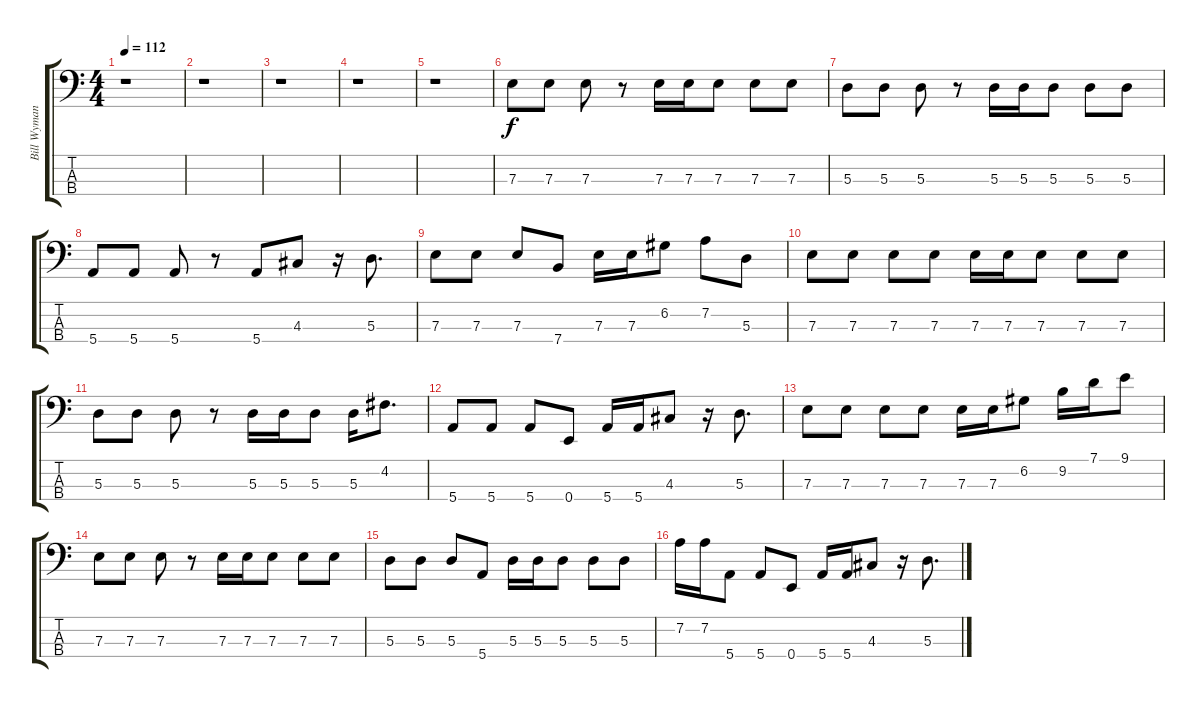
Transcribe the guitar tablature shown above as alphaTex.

\track ("Bill Wyman" "Bill Wyman") {instrument electricbassfinger}
\staff {score tabs}
\tuning (G2 D2 A1 E1) {hide}
\ts (4 4)
\tempo 112
\clef f4
\ks c
r.1{dy f instrument electricbassfinger} |
r.1 |
r.1 |
r.1 |
r.1 |
7.3.8 7.3.8 7.3.8 r.8 7.3.16 7.3.16 7.3.8 7.3.8 7.3.8 |
5.3.8 5.3.8 5.3.8 r.8 5.3.16 5.3.16 5.3.8 5.3.8 5.3.8 |
5.4.8 5.4.8 5.4.8 r.8 5.4.8 4.3.8 r.16 5.3.8{d} |
7.3.8 7.3.8 7.3.8 7.4.8 7.3.16 7.3.16 6.2.8 7.2.8 5.3.8 |
7.3.8 7.3.8 7.3.8 7.3.8 7.3.16 7.3.16 7.3.8 7.3.8 7.3.8 |
5.3.8 5.3.8 5.3.8 r.8 5.3.16 5.3.16 5.3.8 5.3.16 4.2.8{d} |
5.4.8 5.4.8 5.4.8 0.4.8 5.4.16 5.4.16 4.3.8 r.16 5.3.8{d} |
7.3.8 7.3.8 7.3.8 7.3.8 7.3.16 7.3.16 6.2.8 9.2.16 7.1.16 9.1.8 |
7.3.8 7.3.8 7.3.8 r.8 7.3.16 7.3.16 7.3.8 7.3.8 7.3.8 |
5.3.8 5.3.8 5.3.8 5.4.8 5.3.16 5.3.16 5.3.8 5.3.8 5.3.8 |
7.2.16 7.2.16 5.4.8 5.4.8 0.4.8 5.4.16 5.4.16 4.3.8 r.16 5.3.8{d}
